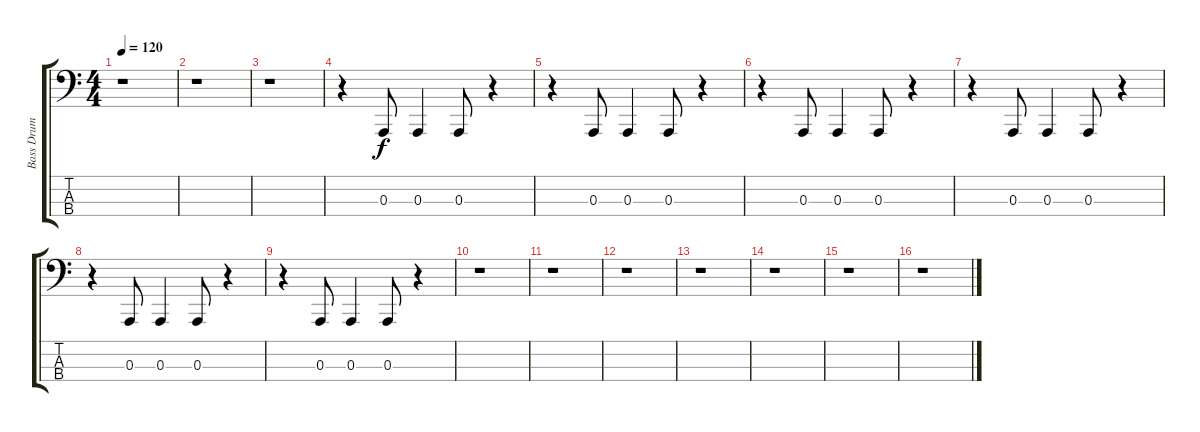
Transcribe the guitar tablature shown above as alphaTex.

\track ("Bass Drum" "Bass Drum") {instrument acousticgrandpiano}
\staff {score tabs}
\tuning (G2 D2 A1 E1) {hide}
\ts (4 4)
\tempo 120
\clef f4
\ks c
r.1{dy f} |
r.1 |
r.1 |
r.4 0.3.8 0.3.4 0.3.8 r.4 |
r.4 0.3.8 0.3.4 0.3.8 r.4 |
r.4 0.3.8 0.3.4 0.3.8 r.4 |
r.4 0.3.8 0.3.4 0.3.8 r.4 |
r.4 0.3.8 0.3.4 0.3.8 r.4 |
r.4 0.3.8 0.3.4 0.3.8 r.4 |
r.1 |
r.1 |
r.1 |
r.1 |
r.1 |
r.1 |
r.1
